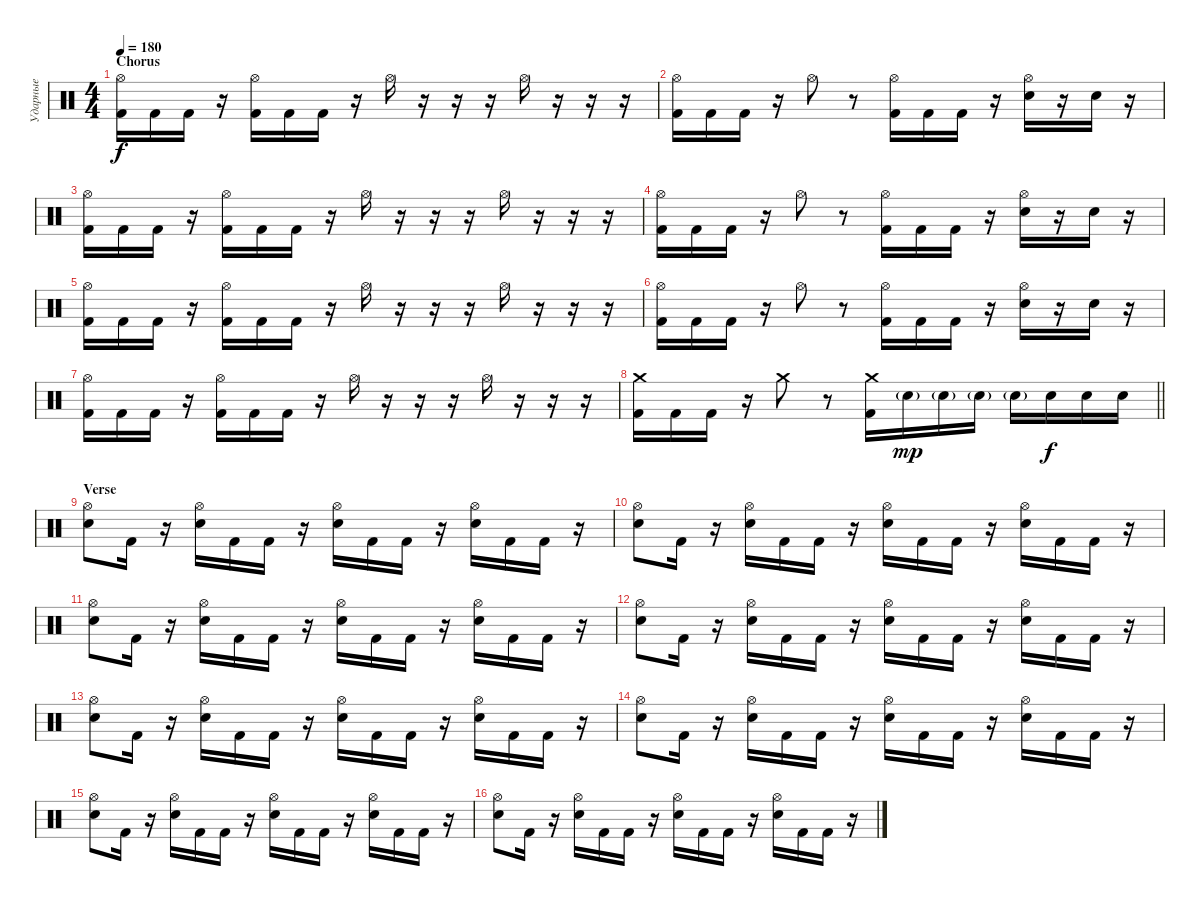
\track ("Ударные" "Ударные") {instrument percussion}
\staff {score}
\articulation defaults
\ts (4 4)
\section ("" "Chorus")
\tempo 180
\clef neutral
\ks c
("Hi-Hat (open)" "Kick (hit) 2").16{dy f} "Kick (hit) 2".16 "Kick (hit) 2".16 r.16 ("Hi-Hat (open)" "Kick (hit) 2").16 "Kick (hit) 2".16 "Kick (hit) 2".16 r.16 "Hi-Hat (open)".16 r.16 r.16 r.16 "Hi-Hat (open)".16 r.16 r.16 r.16 |
("Hi-Hat (open)" "Kick (hit) 2").16 "Kick (hit) 2".16 "Kick (hit) 2".16 r.16 "Hi-Hat (open)".8 r.8 ("Hi-Hat (open)" "Kick (hit) 2").16 "Kick (hit) 2".16 "Kick (hit) 2".16 r.16 ("Hi-Hat (open)" "Snare (hit) 2").16 r.16 "Snare (hit) 2".16 r.16 |
("Hi-Hat (open)" "Kick (hit) 2").16 "Kick (hit) 2".16 "Kick (hit) 2".16 r.16 ("Hi-Hat (open)" "Kick (hit) 2").16 "Kick (hit) 2".16 "Kick (hit) 2".16 r.16 "Hi-Hat (open)".16 r.16 r.16 r.16 "Hi-Hat (open)".16 r.16 r.16 r.16 |
("Hi-Hat (open)" "Kick (hit) 2").16 "Kick (hit) 2".16 "Kick (hit) 2".16 r.16 "Hi-Hat (open)".8 r.8 ("Hi-Hat (open)" "Kick (hit) 2").16 "Kick (hit) 2".16 "Kick (hit) 2".16 r.16 ("Hi-Hat (open)" "Snare (hit) 2").16 r.16 "Snare (hit) 2".16 r.16 |
("Hi-Hat (open)" "Kick (hit) 2").16 "Kick (hit) 2".16 "Kick (hit) 2".16 r.16 ("Hi-Hat (open)" "Kick (hit) 2").16 "Kick (hit) 2".16 "Kick (hit) 2".16 r.16 "Hi-Hat (open)".16 r.16 r.16 r.16 "Hi-Hat (open)".16 r.16 r.16 r.16 |
("Hi-Hat (open)" "Kick (hit) 2").16 "Kick (hit) 2".16 "Kick (hit) 2".16 r.16 "Hi-Hat (open)".8 r.8 ("Hi-Hat (open)" "Kick (hit) 2").16 "Kick (hit) 2".16 "Kick (hit) 2".16 r.16 ("Hi-Hat (open)" "Snare (hit) 2").16 r.16 "Snare (hit) 2".16 r.16 |
("Hi-Hat (open)" "Kick (hit) 2").16 "Kick (hit) 2".16 "Kick (hit) 2".16 r.16 ("Hi-Hat (open)" "Kick (hit) 2").16 "Kick (hit) 2".16 "Kick (hit) 2".16 r.16 "Hi-Hat (open)".16 r.16 r.16 r.16 "Hi-Hat (open)".16 r.16 r.16 r.16 |
\barLineRight lightlight
("Crash medium (hit)" "Kick (hit) 2").16 "Kick (hit) 2".16 "Kick (hit) 2".16 r.16 "Crash medium (hit)".8 r.8 ("Crash medium (hit)" "Kick (hit) 2").16 "Snare (hit) 2"{g}.16{dy mp volume 16} "Snare (hit) 2"{g}.16 "Snare (hit) 2"{g}.16 "Snare (hit) 2"{g}.16 "Snare (hit) 2".16{dy f} "Snare (hit) 2".16 "Snare (hit) 2".16 |
\section ("" "Verse")
("Hi-Hat (open)" "Snare (hit) 2").8 "Kick (hit) 2".16 r.16 ("Hi-Hat (open)" "Snare (hit) 2").16{volume 12} "Kick (hit) 2".16 "Kick (hit) 2".16 r.16 ("Hi-Hat (open)" "Snare (hit) 2").16 "Kick (hit) 2".16 "Kick (hit) 2".16 r.16 ("Hi-Hat (open)" "Snare (hit) 2").16 "Kick (hit) 2".16 "Kick (hit) 2".16 r.16 |
("Hi-Hat (open)" "Snare (hit) 2").8 "Kick (hit) 2".16 r.16 ("Hi-Hat (open)" "Snare (hit) 2").16 "Kick (hit) 2".16 "Kick (hit) 2".16 r.16 ("Hi-Hat (open)" "Snare (hit) 2").16 "Kick (hit) 2".16 "Kick (hit) 2".16 r.16 ("Hi-Hat (open)" "Snare (hit) 2").16 "Kick (hit) 2".16 "Kick (hit) 2".16 r.16 |
("Hi-Hat (open)" "Snare (hit) 2").8 "Kick (hit) 2".16 r.16 ("Hi-Hat (open)" "Snare (hit) 2").16 "Kick (hit) 2".16 "Kick (hit) 2".16 r.16 ("Hi-Hat (open)" "Snare (hit) 2").16 "Kick (hit) 2".16 "Kick (hit) 2".16 r.16 ("Hi-Hat (open)" "Snare (hit) 2").16 "Kick (hit) 2".16 "Kick (hit) 2".16 r.16 |
("Hi-Hat (open)" "Snare (hit) 2").8 "Kick (hit) 2".16 r.16 ("Hi-Hat (open)" "Snare (hit) 2").16 "Kick (hit) 2".16 "Kick (hit) 2".16 r.16 ("Hi-Hat (open)" "Snare (hit) 2").16 "Kick (hit) 2".16 "Kick (hit) 2".16 r.16 ("Hi-Hat (open)" "Snare (hit) 2").16 "Kick (hit) 2".16 "Kick (hit) 2".16 r.16 |
("Hi-Hat (open)" "Snare (hit) 2").8 "Kick (hit) 2".16 r.16 ("Hi-Hat (open)" "Snare (hit) 2").16 "Kick (hit) 2".16 "Kick (hit) 2".16 r.16 ("Hi-Hat (open)" "Snare (hit) 2").16 "Kick (hit) 2".16 "Kick (hit) 2".16 r.16 ("Hi-Hat (open)" "Snare (hit) 2").16 "Kick (hit) 2".16 "Kick (hit) 2".16 r.16 |
("Hi-Hat (open)" "Snare (hit) 2").8 "Kick (hit) 2".16 r.16 ("Hi-Hat (open)" "Snare (hit) 2").16 "Kick (hit) 2".16 "Kick (hit) 2".16 r.16 ("Hi-Hat (open)" "Snare (hit) 2").16 "Kick (hit) 2".16 "Kick (hit) 2".16 r.16 ("Hi-Hat (open)" "Snare (hit) 2").16 "Kick (hit) 2".16 "Kick (hit) 2".16 r.16 |
("Hi-Hat (open)" "Snare (hit) 2").8 "Kick (hit) 2".16 r.16 ("Hi-Hat (open)" "Snare (hit) 2").16 "Kick (hit) 2".16 "Kick (hit) 2".16 r.16 ("Hi-Hat (open)" "Snare (hit) 2").16 "Kick (hit) 2".16 "Kick (hit) 2".16 r.16 ("Hi-Hat (open)" "Snare (hit) 2").16 "Kick (hit) 2".16 "Kick (hit) 2".16 r.16 |
("Hi-Hat (open)" "Snare (hit) 2").8 "Kick (hit) 2".16 r.16 ("Hi-Hat (open)" "Snare (hit) 2").16 "Kick (hit) 2".16 "Kick (hit) 2".16 r.16 ("Hi-Hat (open)" "Snare (hit) 2").16 "Kick (hit) 2".16 "Kick (hit) 2".16 r.16 ("Hi-Hat (open)" "Snare (hit) 2").16 "Kick (hit) 2".16 "Kick (hit) 2".16 r.16
